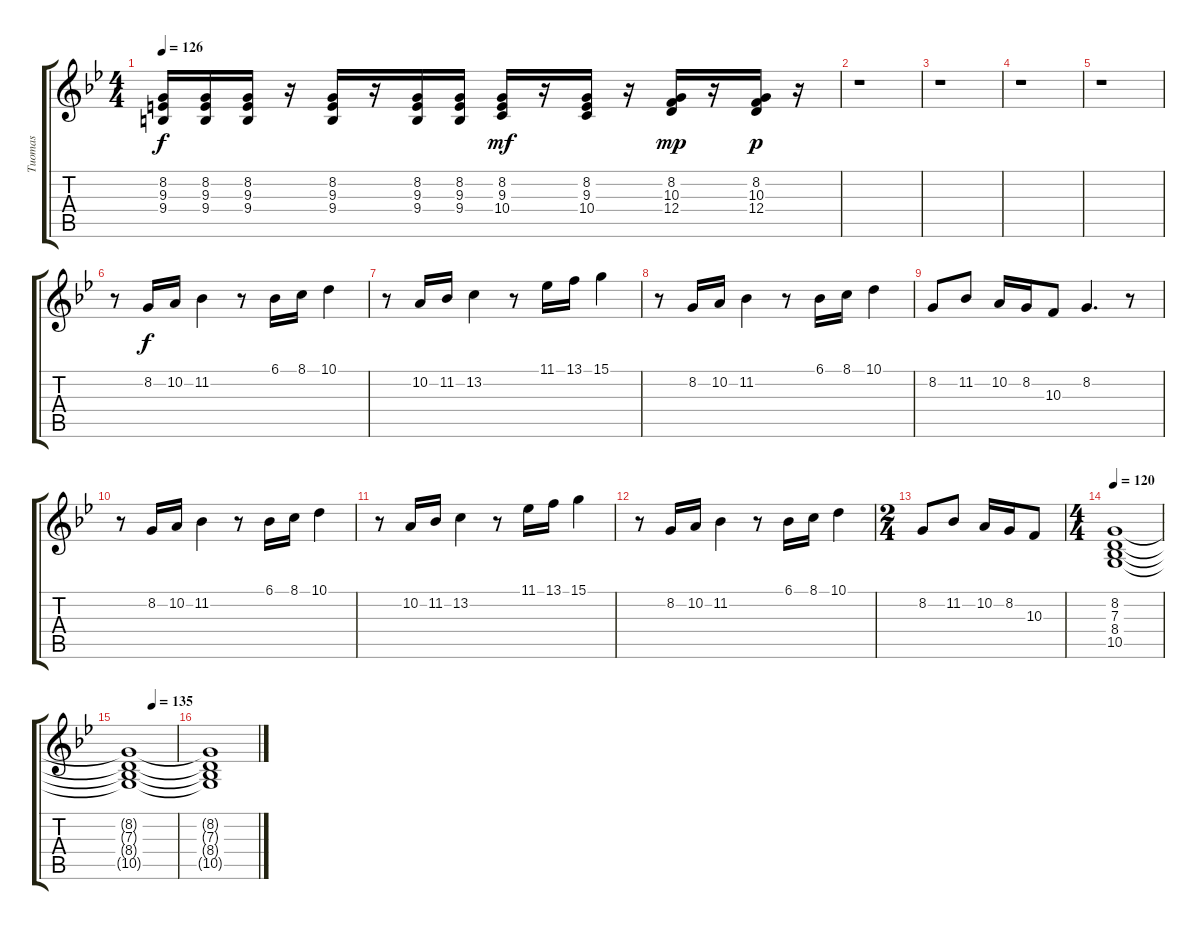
\track ("Tuomas" "Tuomas") {instrument stringensemble1}
\staff {score tabs}
\tuning (E4 B3 G3 D3 A2 E2) {hide}
\ts (4 4)
\tempo 126
\clef g2
\ks gminor
(8.2 9.3 9.4).16{dy f} (8.2 9.3 9.4).16 (8.2 9.3 9.4).16 r.16 (8.2 9.3 9.4).16 r.16 (8.2 9.3 9.4).16 (8.2 9.3 9.4).16 (8.2 9.3 10.4).16{dy mf} r.16 (8.2 9.3 10.4).16 r.16 (8.2 10.3 12.4).16{dy mp} r.16 (8.2 10.3 12.4).16{dy p} r.16 |
r.1 |
r.1 |
r.1 |
r.1 |
r.8 8.2.16{dy f} 10.2.16 11.2.4 r.8 6.1.16 8.1.16 10.1.4 |
r.8 10.2.16 11.2.16 13.2.4 r.8 11.1.16 13.1.16 15.1.4 |
r.8 8.2.16 10.2.16 11.2.4 r.8 6.1.16 8.1.16 10.1.4 |
8.2.8 11.2.8 10.2.16 8.2.16 10.3.8 8.2.4{d} r.8 |
r.8 8.2.16 10.2.16 11.2.4 r.8 6.1.16 8.1.16 10.1.4 |
r.8 10.2.16 11.2.16 13.2.4 r.8 11.1.16 13.1.16 15.1.4 |
r.8 8.2.16 10.2.16 11.2.4 r.8 6.1.16 8.1.16 10.1.4 |
\ts (2 4)
8.2.8 11.2.8 10.2.16 8.2.16 10.3.8 |
\ts (4 4)
\tempo 120
(8.2 7.3 8.4 10.5).1 |
\tempo (135 0.5)
(8.2{t} 7.3{t} 8.4{t} 10.5{t}).1 |
(8.2{t} 7.3{t} 8.4{t} 10.5{t}).1
